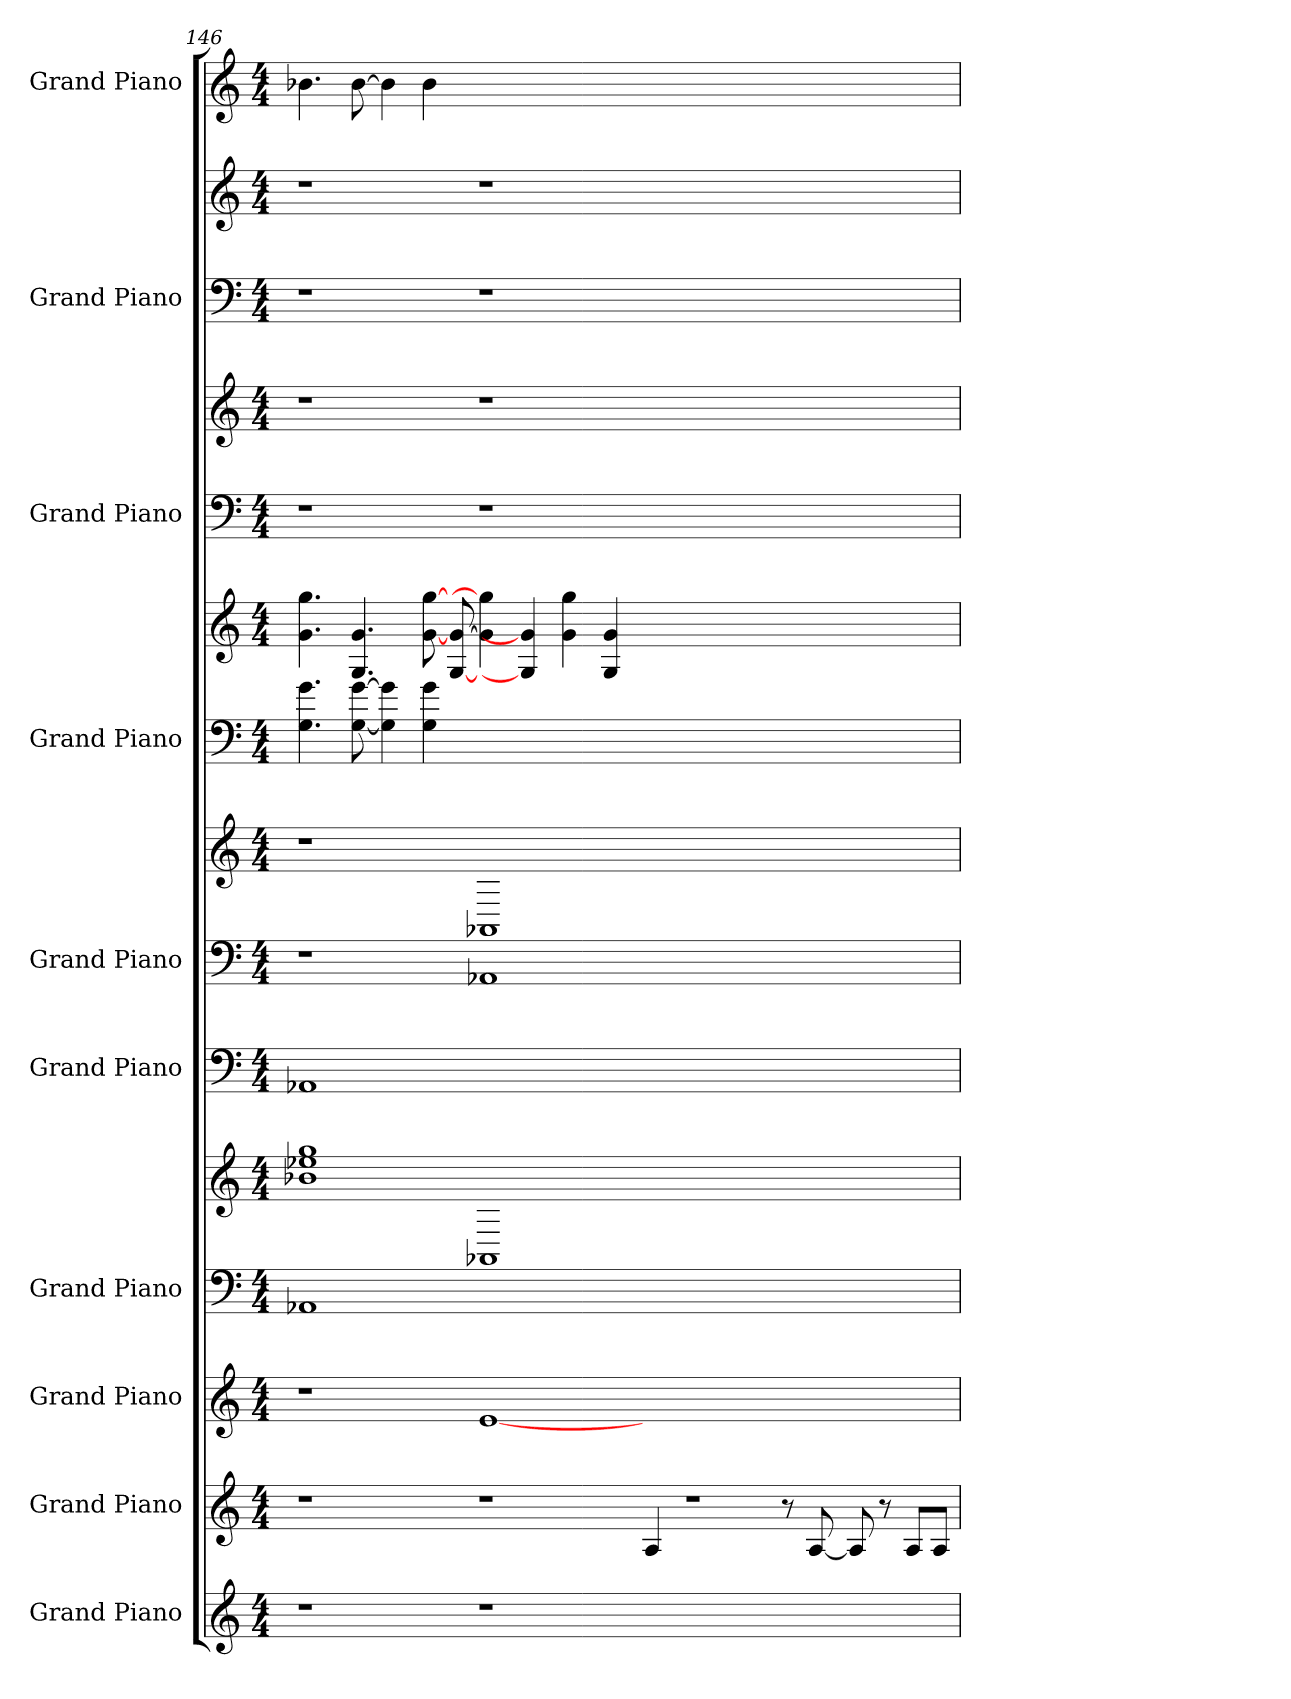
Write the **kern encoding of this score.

**kern	**kern	**kern	**kern	**kern	**kern	**kern	**kern	**kern	**kern	**kern	**kern	**kern	**kern	**kern
*part10	*part9	*part8	*part7	*part7	*part6	*part5	*part5	*part4	*part4	*part3	*part3	*part2	*part2	*part1
*staff15	*staff14	*staff13	*staff12	*staff11	*staff10	*staff9	*staff8	*staff7	*staff6	*staff5	*staff4	*staff3	*staff2	*staff1
*I"Grand Piano	*I"Grand Piano	*I"Grand Piano	*I"Grand Piano	*	*I"Grand Piano	*I"Grand Piano	*	*I"Grand Piano	*	*I"Grand Piano	*	*I"Grand Piano	*	*I"Grand Piano
*clefG2	*clefG2	*clefG2	*clefF4	*clefG2	*clefF4	*clefF4	*clefG2	*clefF4	*clefG2	*clefF4	*clefG2	*clefF4	*clefG2	*clefG2
*k[]	*k[]	*k[]	*k[]	*k[]	*k[]	*k[]	*k[]	*k[]	*k[]	*k[]	*k[]	*k[]	*k[]	*k[]
*C:	*C:	*C:	*C:	*C:	*C:	*C:	*C:	*C:	*C:	*C:	*C:	*C:	*C:	*C:
*M4/4	*M4/4	*M4/4	*M4/4	*M4/4	*M4/4	*M4/4	*M4/4	*M4/4	*M4/4	*M4/4	*M4/4	*M4/4	*M4/4	*M4/4
=146	=146	=146	=146	=146	=146	=146	=146	=146	=146	=146	=146	=146	=146	=146
1r	1r	1r	1AA-X	1b-X 1ee-X 1gg	1AA-X	1r	1r	4.G 4.g	4.g 4.gg	1r	1r	1r	1r	4.b-X
.	.	.	.	.	.	.	.	[8G [8g	4.G 4.g	.	.	.	.	[8b-
.	.	.	.	.	.	.	.	4G] 4g]	.	.	.	.	.	4b-]
.	.	.	.	.	.	.	.	4G 4g	[8g [8gg	.	.	.	.	4b-
.	.	.	.	.	.	.	.	.	[8G [8g	.	.	.	.	.
1r	1r	[1e	0.ryy	1AA-X	0.ryy	1AA-X	1AA-X	0.ryy	4g] 4gg]	1r	1r	1r	1r	0.ryy
.	.	.	.	.	.	.	.	.	4G] 4g]	.	.	.	.	.
.	.	.	.	.	.	.	.	.	4g 4gg	.	.	.	.	.
.	.	.	.	.	.	.	.	.	4G 4g	.	.	.	.	.
0ryy	4A	0ryy	.	0ryy	.	0ryy	0ryy	.	0ryy	0ryy	0ryy	0ryy	0ryy	.
.	1r	.	.	.	.	.	.	.	.	.	.	.	.	.
.	8r	.	.	.	.	.	.	.	.	.	.	.	.	.
.	[8A	.	.	.	.	.	.	.	.	.	.	.	.	.
.	8A]	.	.	.	.	.	.	.	.	.	.	.	.	.
.	8r	.	.	.	.	.	.	.	.	.	.	.	.	.
.	8AL	.	.	.	.	.	.	.	.	.	.	.	.	.
.	8AJ	.	.	.	.	.	.	.	.	.	.	.	.	.
=	=	=	=	=	=	=	=	=	=	=	=	=	=	=
*-	*-	*-	*-	*-	*-	*-	*-	*-	*-	*-	*-	*-	*-	*-
